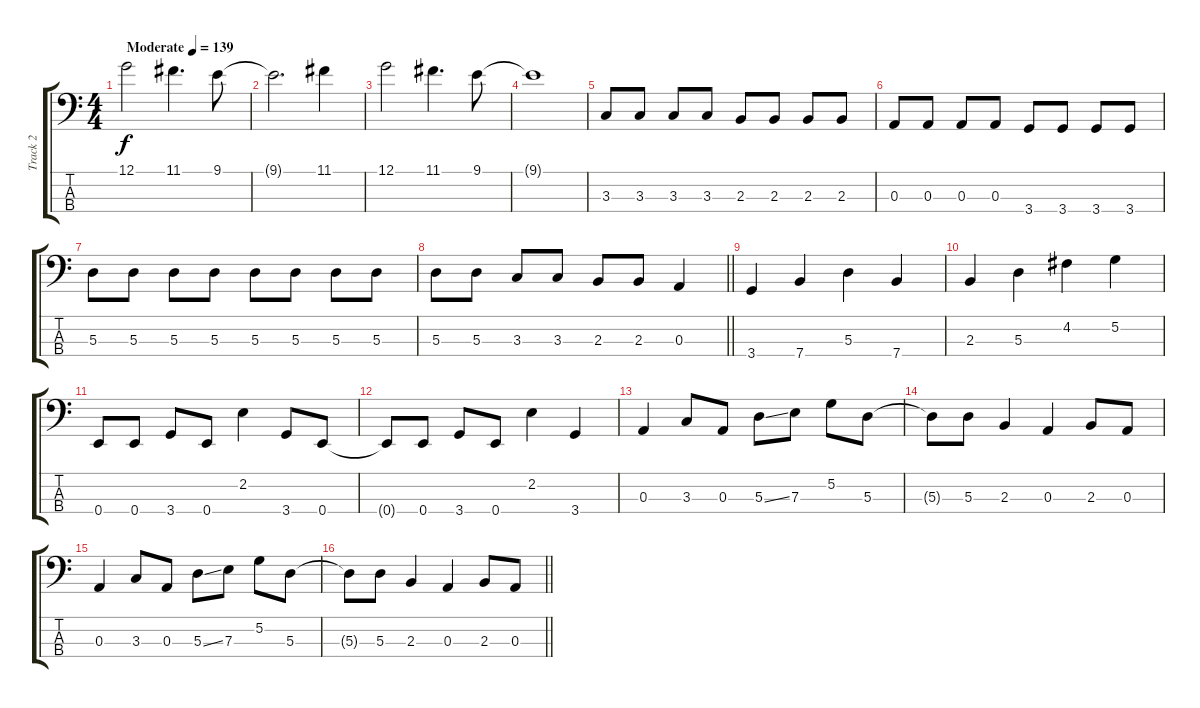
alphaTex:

\track ("Track 2" "Track 2") {instrument electricbassfinger}
\staff {score tabs}
\tuning (G2 D2 A1 E1) {hide}
\ts (4 4)
\tempo (139 "Moderate")
\clef f4
\ks c
12.1.2{dy f instrument electricbassfinger} 11.1.4{d} 9.1.8 |
9.1{t}.2{d} 11.1.4 |
12.1.2 11.1.4{d} 9.1.8 |
9.1{t}.1 |
3.3.8 3.3.8 3.3.8 3.3.8 2.3.8 2.3.8 2.3.8 2.3.8 |
0.3.8 0.3.8 0.3.8 0.3.8 3.4.8 3.4.8 3.4.8 3.4.8 |
5.3.8 5.3.8 5.3.8 5.3.8 5.3.8 5.3.8 5.3.8 5.3.8 |
\barLineRight lightlight
5.3.8 5.3.8 3.3.8 3.3.8 2.3.8 2.3.8 0.3.4 |
3.4.4 7.4.4 5.3.4 7.4.4 |
2.3.4 5.3.4 4.2.4 5.2.4 |
0.4.8 0.4.8 3.4.8 0.4.8 2.2.4 3.4.8 0.4.8 |
0.4{t}.8 0.4.8 3.4.8 0.4.8 2.2.4 3.4.4 |
0.3.4 3.3.8 0.3.8 5.3{ss}.8 7.3.8 5.2.8 5.3.8 |
5.3{t}.8 5.3.8 2.3.4 0.3.4 2.3.8 0.3.8 |
0.3.4 3.3.8 0.3.8 5.3{ss}.8 7.3.8 5.2.8 5.3.8 |
\barLineRight lightlight
5.3{t}.8 5.3.8 2.3.4 0.3.4 2.3.8 0.3.8
